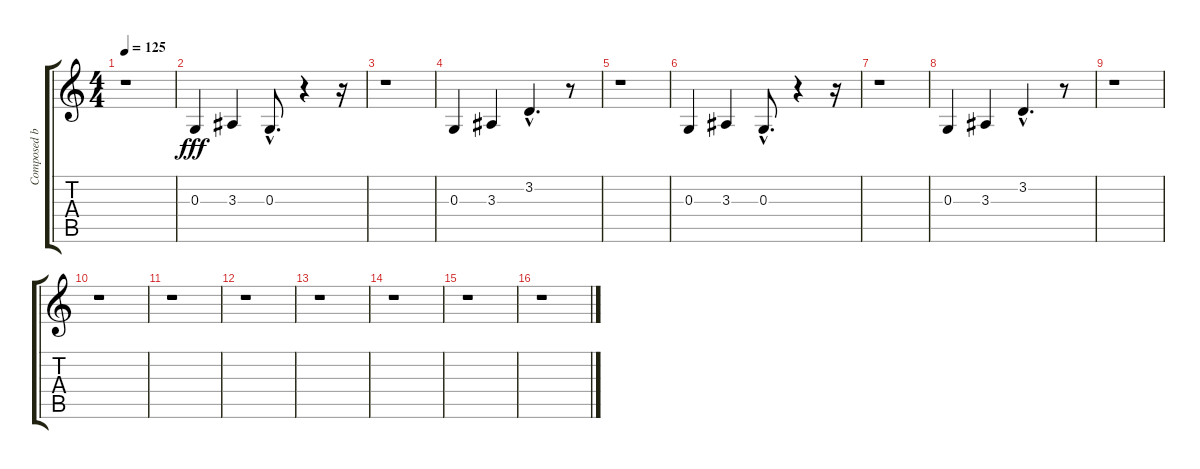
\track ("Composed by" "Composed b") {instrument choiraahs}
\staff {score tabs}
\tuning (E4 B3 G3 D3 A2 E2) {hide}
\ts (4 4)
\tempo 125
\clef g2
\ks c
r.1{dy fff} |
0.3.4 3.3.4 0.3{hac}.8{d} r.4 r.16 |
r.1 |
0.3.4 3.3.4 3.2{hac}.4{d} r.8 |
r.1 |
0.3.4 3.3.4 0.3{hac}.8{d} r.4 r.16 |
r.1 |
0.3.4 3.3.4 3.2{hac}.4{d} r.8 |
r.1 |
r.1 |
r.1 |
r.1 |
r.1 |
r.1 |
r.1 |
r.1
